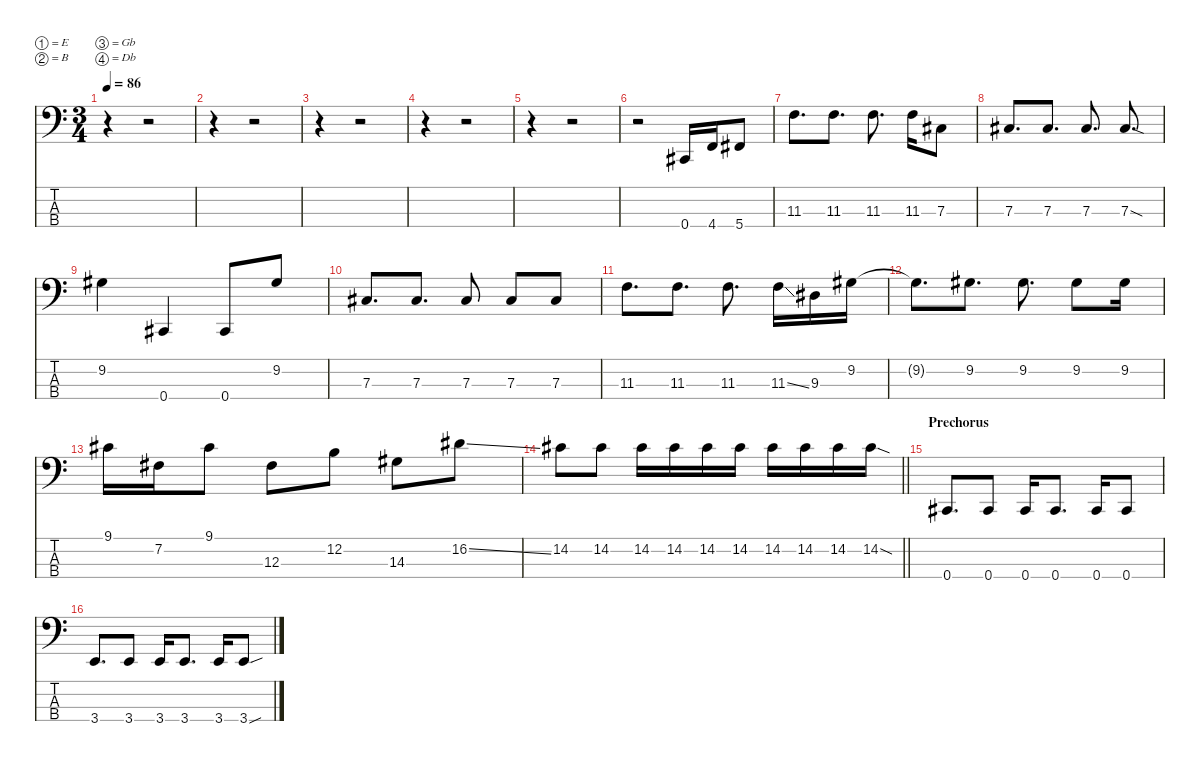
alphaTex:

\defaultSystemsLayout 4
\hideDynamics
\bracketExtendMode nobrackets
\singleTrackTrackNamePolicy hidden
\multiTrackTrackNamePolicy hidden
\otherSystemsTrackNameOrientation horizontal
\track ("Bass" "el.bs.") {instrument electricbasspick}
\staff {score tabs}
\tuning (E2 B1 Gb1 Db1)
\ts (3 4)
\tempo 86
\clef f4
\ks c
r.4{dy f beam Down} r.2{beam Down} |
r.4{beam Down} r.2{beam Down} |
r.4{beam Down} r.2{beam Down} |
r.4{beam Down} r.2{beam Down} |
r.4{beam Down} r.2{beam Down} |
r.2{beam Down} 0.4{acc #}.16{beam Up} 4.4.16{beam Up} 5.4{acc #}.8{beam Up} |
11.3.8{d beam Down} 11.3.8{d beam Down} 11.3.8{d beam Down} 11.3.16{beam Down} 7.3{acc #}.8{beam Down} |
7.3{acc #}.8{d beam Up} 7.3{acc #}.8{d beam Up} 7.3{acc #}.8{d beam Up} 7.3{sod acc #}.8{d beam Up} |
9.2{acc #}.4{beam Down} 0.4{acc #}.4{beam Up} 0.4{acc #}.8{beam Up} 9.2{acc #}.8{beam Up} |
7.3{acc #}.8{d beam Up} 7.3{acc #}.8{d beam Up} 7.3{acc #}.8{beam Up} 7.3{acc #}.8{beam Up} 7.3{acc #}.8{beam Up} |
11.3.8{d beam Down} 11.3.8{d beam Down} 11.3.8{d beam Down} 11.3{ss}.16{beam Down} 9.3{acc #}.16{beam Down} 9.2{acc #}.16{beam Down} |
9.2{t acc #}.8{d beam Down} 9.2{acc #}.8{d beam Down} 9.2{acc #}.8{d beam Down} 9.2{acc #}.8{beam Down} 9.2{acc #}.16{beam Down} |
9.1{acc #}.16{beam Down} 7.2{acc #}.16{beam Down} 9.1{acc #}.8{beam Down} 12.3{acc #}.8{beam Down} 12.2.8{beam Down} 14.3{acc #}.8{beam Down} 16.2{ss acc #}.8{beam Down} |
\barLineRight lightlight
14.2{acc #}.8{beam Down} 14.2{acc #}.8{beam Down} 14.2{acc #}.16{beam Down} 14.2{acc #}.16{beam Down} 14.2{acc #}.16{beam Down} 14.2{acc #}.16{beam Down} 14.2{acc #}.16{beam Down} 14.2{acc #}.16{beam Down} 14.2{acc #}.16{beam Down} 14.2{sod acc #}.16{beam Down} |
\section ("" "Prechorus")
0.4{acc #}.8{d beam Up} 0.4{acc #}.8{beam Up} 0.4{acc #}.16{beam Up} 0.4{acc #}.8{d beam Up} 0.4{acc #}.16{beam Up} 0.4{acc #}.8{beam Up} |
3.4.8{d beam Up} 3.4.8{beam Up} 3.4.16{beam Up} 3.4.8{d beam Up} 3.4.16{beam Up} 3.4{sou}.8{beam Up}
